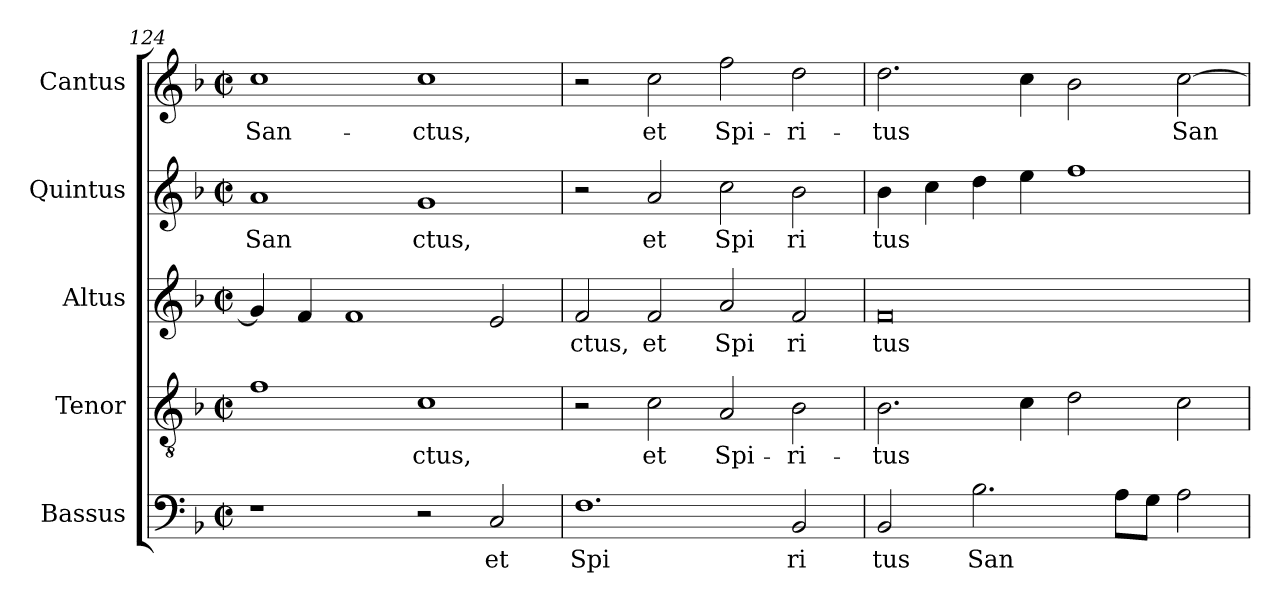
**kern	**text	**kern	**text	**kern	**text	**kern	**text	**kern	**text
*part5	*part5	*part4	*part4	*part3	*part3	*part2	*part2	*part1	*part1
*staff5	*staff5	*staff4	*staff4	*staff3	*staff3	*staff2	*staff2	*staff1	*staff1
*I"Bassus	*	*I"Tenor	*	*I"Altus	*	*I"Quintus	*	*I"Cantus	*
!!LO:PB:g=z
*clefF4	*	*clefGv2	*	*clefG2	*	*clefG2	*	*clefG2	*
*k[b-]	*	*k[b-]	*	*k[b-]	*	*k[b-]	*	*k[b-]	*
*F:	*	*F:	*	*F:	*	*F:	*	*F:	*
*M2/2	*	*M2/2	*	*M2/2	*	*M2/2	*	*M2/2	*
*met(c|)	*	*met(c|)	*	*met(c|)	*	*met(c|)	*	*met(c|)	*
=124	=124	=124	=124	=124	=124	=124	=124	=124	=124
!	!	!	!LO:LY:b:cj	!	!LO:LY:b:cj	!	!LO:LY:b:cj	!	!LO:LY:b:cj
1r	.	1f	.	4g/]	--	1a	San	1cc	San-
!	!	!	!	!	!LO:LY:b:cj	!	!	!	!
.	.	.	.	4f/	--	.	.	.	.
!	!	!	!	!	!LO:LY:b:cj	!	!	!	!
.	.	.	.	1f	--	.	.	.	.
!	!	!	!LO:LY:b:cj	!	!	!	!LO:LY:b:cj	!	!LO:LY:b:cj
2r	.	1c	ctus,	.	.	1g	ctus,	1cc	-ctus,
!	!LO:LY:b:cj	!	!	!	!LO:LY:b:cj	!	!	!	!
2C/	et	.	.	2e/	--	.	.	.	.
=125	=125	=125	=125	=125	=125	=125	=125	=125	=125
!	!LO:LY:b:cj	!	!	!	!LO:LY:b:cj	!	!	!	!
1.F	Spi	2r	.	2f/	-ctus,	2r	.	2r	.
!	!	!	!LO:LY:b:cj	!	!LO:LY:b:cj	!	!LO:LY:b:cj	!	!LO:LY:b:cj
.	.	2c\	et	2f/	et	2a/	et	2cc\	et
!	!	!	!LO:LY:b:cj	!	!LO:LY:b:cj	!	!LO:LY:b:cj	!	!LO:LY:b:cj
.	.	2A/	Spi-	2a/	Spi	2cc\	Spi	2ff\	Spi-
!	!LO:LY:b:cj	!	!LO:LY:b:cj	!	!LO:LY:b:cj	!	!LO:LY:b:cj	!	!LO:LY:b:cj
2BB-/	ri	2B-\	-ri-	2f/	ri	2b-\	ri	2dd\	-ri-
=126	=126	=126	=126	=126	=126	=126	=126	=126	=126
!	!LO:LY:b:cj	!	!LO:LY:b:cj	!	!LO:LY:b:cj	!	!LO:LY:b:cj	!	!LO:LY:b:cj
2BB-/	tus	2.B-\	-tus	0f	tus	4b-\	tus	2.dd\	-tus
!	!	!	!	!	!	!	!LO:LY:b:cj	!	!
.	.	.	.	.	.	4cc\	.	.	.
!	!LO:LY:b:cj	!	!	!	!	!	!LO:LY:b:cj	!	!
2.B-\	San	.	.	.	.	4dd\	.	.	.
!	!	!	!LO:LY:b:cj	!	!	!	!LO:LY:b:cj	!	!LO:LY:b:cj
.	.	4c\	.	.	.	4ee\	.	4cc\	.
!	!	!	!LO:LY:b:cj	!	!	!	!LO:LY:b:cj	!	!LO:LY:b:cj
.	.	2d\	.	.	.	1ff	.	2b-\	.
!	!LO:LY:b:cj	!	!	!	!	!	!	!	!
8A\L	.	.	.	.	.	.	.	.	.
!	!LO:LY:b:cj	!	!	!	!	!	!	!	!
8G\J	.	.	.	.	.	.	.	.	.
!	!LO:LY:b:cj	!	!LO:LY:b:cj	!	!	!	!	!	!LO:LY:b:cj
2A\	.	2c\	.	.	.	.	.	[>2cc\	San-
=	=	=	=	=	=	=	=	=	=
*-	*-	*-	*-	*-	*-	*-	*-	*-	*-
